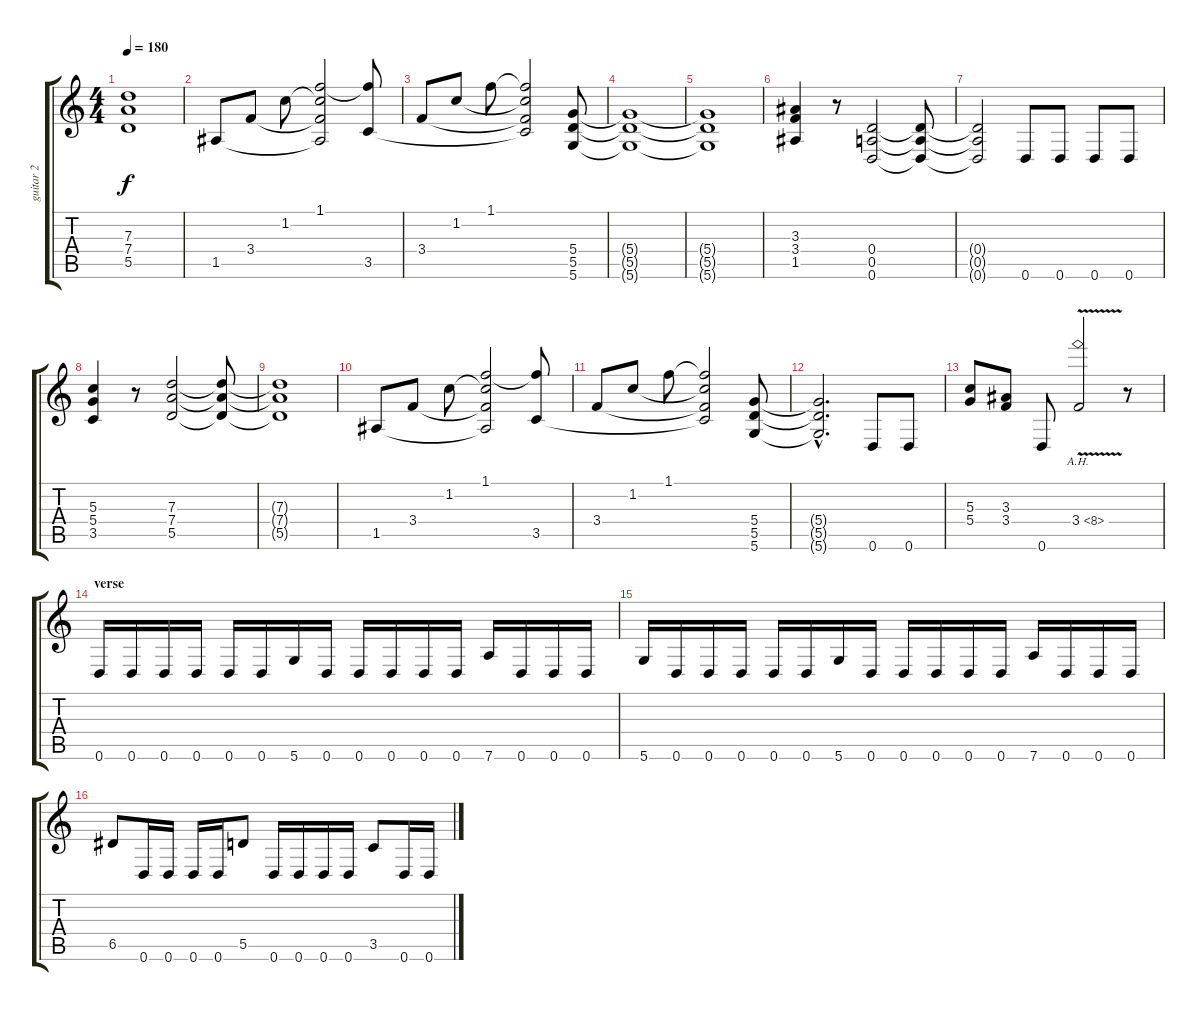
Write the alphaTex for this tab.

\track ("guitar 2" "guitar 2") {instrument distortionguitar}
\staff {score tabs}
\tuning (E4 B3 G3 D3 A2 D2) {hide}
\ts (4 4)
\tempo 180
\clef g2
\ks c
(7.3{t} 7.4{t} 5.5{t}).1{dy f} |
1.5.8 3.4.8 1.2.8 (1.1 1.2{t} 3.4{t} 1.5{t}).2 (1.1{t} 3.5).8 |
3.4.8 1.2.8 1.1.8 (1.1{t} 1.2{t} 3.4{t} 3.5{t}).2 (5.4 5.5 5.6).8 |
(5.4{t} 5.5{t} 5.6{t}).1 |
(5.4{t} 5.5{t} 5.6{t}).1 |
(3.3 3.4 1.5).4 r.8 (0.4 0.5 0.6).2 (0.4{t} 0.5{t} 0.6{t}).8 |
(0.4{t} 0.5{t} 0.6{t}).2 0.6.8 0.6.8 0.6.8 0.6.8 |
(5.3 5.4 3.5).4 r.8 (7.3 7.4 5.5).2 (7.3{t} 7.4{t} 5.5{t}).8 |
(7.3{t} 7.4{t} 5.5{t}).1 |
1.5.8 3.4.8 1.2.8 (1.1 1.2{t} 3.4{t} 1.5{t}).2 (1.1{t} 3.5).8 |
3.4.8 1.2.8 1.1.8 (1.1{t} 1.2{t} 3.4{t} 3.5{t}).2 (5.4 5.5 5.6).8 |
(5.4{hac t} 5.5{hac t} 5.6{hac t}).2{d} 0.6.8 0.6.8 |
(5.3 5.4).8 (3.3 3.4).8 0.6.8 3.4{ah 5 v}.2 r.8 |
\section ("" "verse")
0.6.16 0.6.16 0.6.16 0.6.16 0.6.16 0.6.16 5.6.16 0.6.16 0.6.16 0.6.16 0.6.16 0.6.16 7.6.16 0.6.16 0.6.16 0.6.16 |
5.6.16 0.6.16 0.6.16 0.6.16 0.6.16 0.6.16 5.6.16 0.6.16 0.6.16 0.6.16 0.6.16 0.6.16 7.6.16 0.6.16 0.6.16 0.6.16 |
6.5.8 0.6.16 0.6.16 0.6.16 0.6.16 5.5.8 0.6.16 0.6.16 0.6.16 0.6.16 3.5.8 0.6.16 0.6.16
